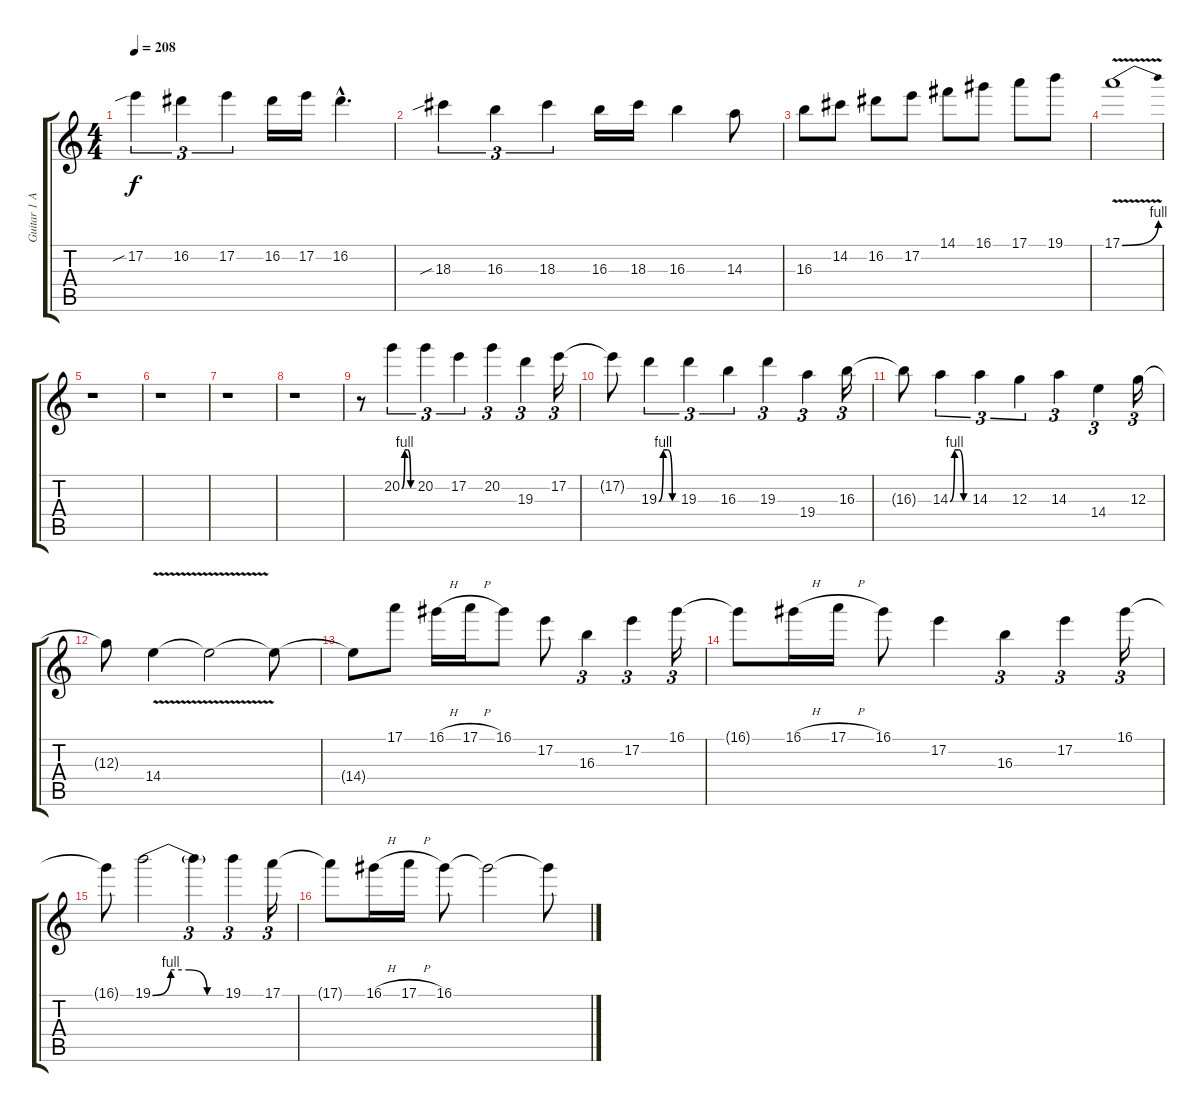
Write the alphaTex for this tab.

\track ("Guitar 1 Armony/ Delay" "Guitar 1 A") {instrument overdrivenguitar}
\staff {score tabs}
\tuning (E4 B3 G3 D3 A2 E2) {hide}
\ts (4 4)
\tempo 208
\clef g2
\ks c
17.2{sib}.4{tu (3 2) dy f} 16.2.4{tu (3 2)} 17.2.4{tu (3 2)} 16.2.16 17.2.16 16.2{hac}.4{d} |
18.3{sib}.4{tu (3 2)} 16.3.4{tu (3 2)} 18.3.4{tu (3 2)} 16.3.16 18.3.16 16.3.4 14.3.8 |
16.3.8 14.2.8 16.2.8 17.2.8 14.1.8 16.1.8 17.1.8 19.1.8 |
17.1{be (bend 0 0 60 4) v}.1 |
r.1 |
r.1 |
r.1{volume 12} |
r.1 |
r.8 20.2{be (custom 0 0 15 4 30 4 45 0 60 0)}.4{tu (3 2)} 20.2.4{tu (3 2)} 17.2.4{tu (3 2)} 20.2.4{tu (3 2)} 19.3.4{tu (3 2)} 17.2.16{tu (3 2)} |
17.2{t}.8 19.3{be (custom 0 0 15 4 30 4 45 0 60 0)}.4{tu (3 2)} 19.3.4{tu (3 2)} 16.3.4{tu (3 2)} 19.3.4{tu (3 2)} 19.4.4{tu (3 2)} 16.3.16{tu (3 2)} |
16.3{t}.8 14.3{be (custom 0 0 15 4 30 4 45 0 60 0)}.4{tu (3 2)} 14.3.4{tu (3 2)} 12.3.4{tu (3 2)} 14.3.4{tu (3 2)} 14.4.4{tu (3 2)} 12.3.16{tu (3 2)} |
12.3{t}.8 14.4{v}.4 14.4{t}.2 14.4{t}.8 |
14.4{t}.8 17.1.8 16.1{h}.16 17.1{h}.16 16.1.8 17.2.8 16.3.4{tu (3 2)} 17.2.4{tu (3 2)} 16.1.16{tu (3 2)} |
16.1{t}.8 16.1{h}.16 17.1{h}.16 16.1.8 17.2.4 16.3.4{tu (3 2)} 17.2.4{tu (3 2)} 16.1.16{tu (3 2)} |
16.1{t}.8 19.1{be (custom 0 0 15 4 30 4 45 0 60 0)}.2 19.1{t}.4{tu (3 2)} 19.1.4{tu (3 2)} 17.1.16{tu (3 2)} |
17.1{t}.8 16.1{h}.16 17.1{h}.16 16.1.8 16.1{t}.2 16.1{t}.8
